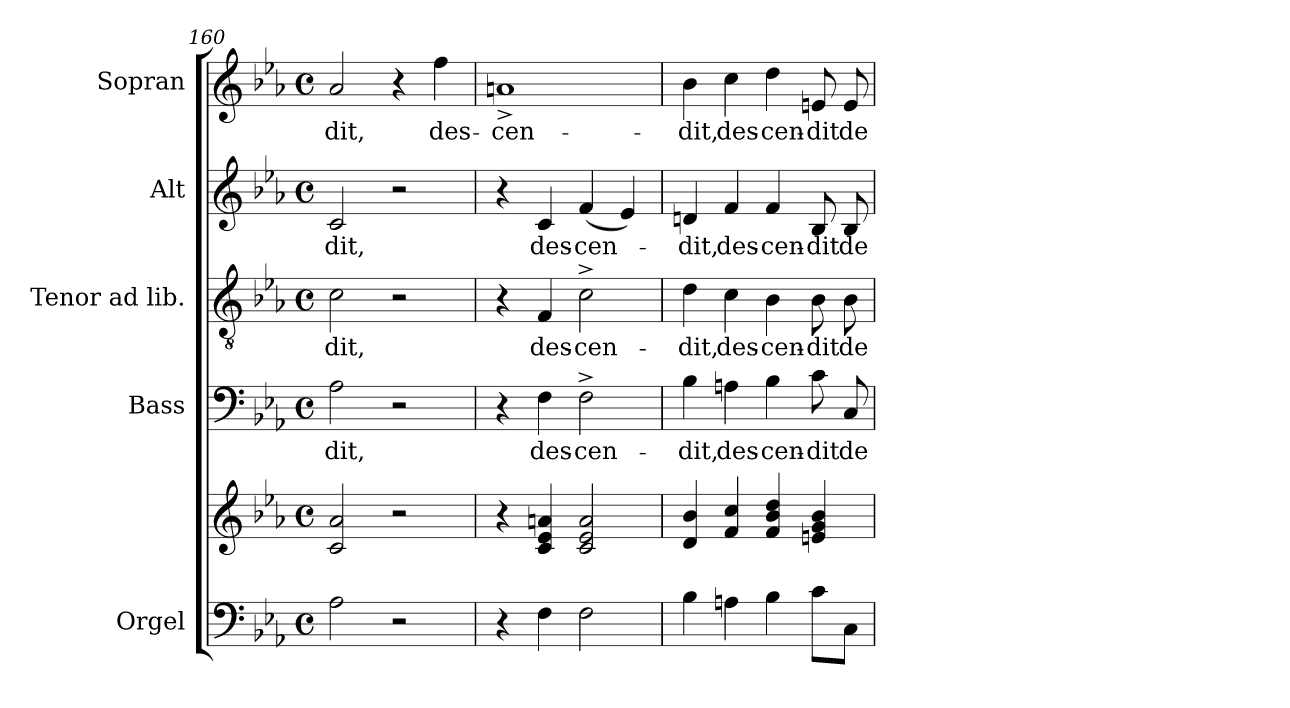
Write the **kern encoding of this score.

**kern	**kern	**kern	**text	**kern	**text	**kern	**text	**kern	**text
*part5	*part5	*part4	*part4	*part3	*part3	*part2	*part2	*part1	*part1
*staff6	*staff5	*staff4	*staff4	*staff3	*staff3	*staff2	*staff2	*staff1	*staff1
*I"Orgel	*	*I"Bass	*	*I"Tenor ad lib.	*	*I"Alt	*	*I"Sopran	*
*	*	*I'B.	*	*I'T.	*	*I'A.	*	*I'S.	*
*clefF4	*clefG2	*clefF4	*	*clefGv2	*	*clefG2	*	*clefG2	*
*k[b-e-a-]	*k[b-e-a-]	*k[b-e-a-]	*	*k[b-e-a-]	*	*k[b-e-a-]	*	*k[b-e-a-]	*
*E-:	*E-:	*E-:	*	*E-:	*	*E-:	*	*E-:	*
*M4/4	*M4/4	*M4/4	*	*M4/4	*	*M4/4	*	*M4/4	*
*met(c)	*met(c)	*met(c)	*	*met(c)	*	*met(c)	*	*met(c)	*
=160	=160	=160	=160	=160	=160	=160	=160	=160	=160
!	!	!	!LO:LY:b	!	!LO:LY:b	!	!LO:LY:b	!	!LO:LY:b
2A-\	2c/ 2a-/	2A-\	-dit,	2c\	-dit,	2c/	-dit,	2a-/	-dit,
2r	2r	2r	.	2r	.	2r	.	4r	.
!	!	!	!	!	!	!	!	!	!LO:LY:b
.	.	.	.	.	.	.	.	4ff\	des-
=161	=161	=161	=161	=161	=161	=161	=161	=161	=161
!	!	!	!	!	!	!	!	!	!LO:LY:b
4r	4r	4r	.	4r	.	4r	.	1an^>	-cen-
!	!	!	!LO:LY:b	!	!LO:LY:b	!	!LO:LY:b	!	!
4F\	4c/ 4e-/ 4an/	4F\	des-	4F/	des-	4c/	des-	.	.
!	!	!	!LO:LY:b	!	!LO:LY:b	!	!LO:LY:b	!	!
2F\	2c/ 2e-/ 2a/	2F^>\	-cen-	2c^>\	-cen-	(<4f/	-cen-	.	.
.	.	.	.	.	.	4e-/)	.	.	.
=162	=162	=162	=162	=162	=162	=162	=162	=162	=162
!	!	!	!LO:LY:b	!	!LO:LY:b	!	!LO:LY:b	!	!LO:LY:b
4B-\	4d/ 4b-/	4B-\	-dit,	4d\	-dit,	4dn/	-dit,	4b-\	-dit,
!	!	!	!LO:LY:b	!	!LO:LY:b	!	!LO:LY:b	!	!LO:LY:b
4An\	4f/ 4cc/	4An\	des-	4c\	des-	4f/	des-	4cc\	des-
!	!	!	!LO:LY:b	!	!LO:LY:b	!	!LO:LY:b	!	!LO:LY:b
4B-\	4f/ 4b-/ 4dd/	4B-\	-cen-	4B-\	-cen-	4f/	-cen-	4dd\	-cen-
!	!	!	!LO:LY:b	!	!LO:LY:b	!	!LO:LY:b	!	!LO:LY:b
8c\L	4en/ 4g/ 4b-/	8c\	-dit	8B-\	-dit	8B-/	-dit	8en/	-dit
!	!	!	!LO:LY:b	!	!LO:LY:b	!	!LO:LY:b	!	!LO:LY:b
8C\J	.	8C/	de	8B-\	de	8B-/	de	8e/	de
=	=	=	=	=	=	=	=	=	=
*-	*-	*-	*-	*-	*-	*-	*-	*-	*-
